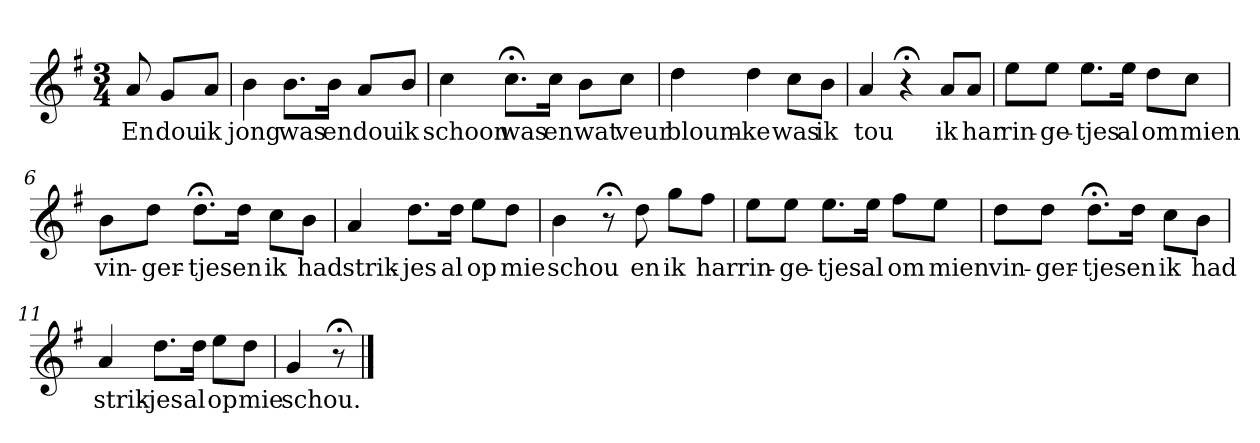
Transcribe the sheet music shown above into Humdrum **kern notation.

**kern	**text
*part1	*part1
*staff1	*staff1
*k[f#]	*
*G:	*
*M3/4	*
*MM120	*
=	=
8a	En
8gL	dou
8aJ	ik
=1	=1
4b	jong
8.bL	was
16bJk	en
8aL	dou
8bJ	ik
=2	=2
4cc	schoon
8.cc;<L	was
16ccJk	en
8bL	wat
8ccJ	veur
=3	=3
4dd	bloum-
4dd	-ke
8ccL	was
8bJ	ik
=4	=4
4a	tou
4r;<	.
8aL	ik
8aJ	har
=5	=5
8eeL	rin-
8eeJ	-ge-
8.eeL	-tjes
16eeJk	al
8ddL	om
8ccJ	mien
=6	=6
8bL	vin-
8ddJ	-ger-
8.dd;<L	-tjes
16ddJk	en
8ccL	ik
8bJ	had
=7	=7
4a	strik-
8.ddL	-jes
16ddJk	al
8eeL	op
8ddJ	mie
=8	=8
4b	schou
8r;<	.
8dd	en
8ggL	ik
8ff#J	har
=9	=9
8eeL	rin-
8eeJ	-ge-
8.eeL	-tjes
16eeJk	al
8ff#L	om
8eeJ	mien
=10	=10
8ddL	vin-
8ddJ	-ger-
8.dd;<L	-tjes
16ddJk	en
8ccL	ik
8bJ	had
=11	=11
4a	strik-
8.ddL	-jes
16ddJk	al
8eeL	op
8ddJ	mie
=12	=12
4g	schou.
8r;<	.
==	==
*-	*-
